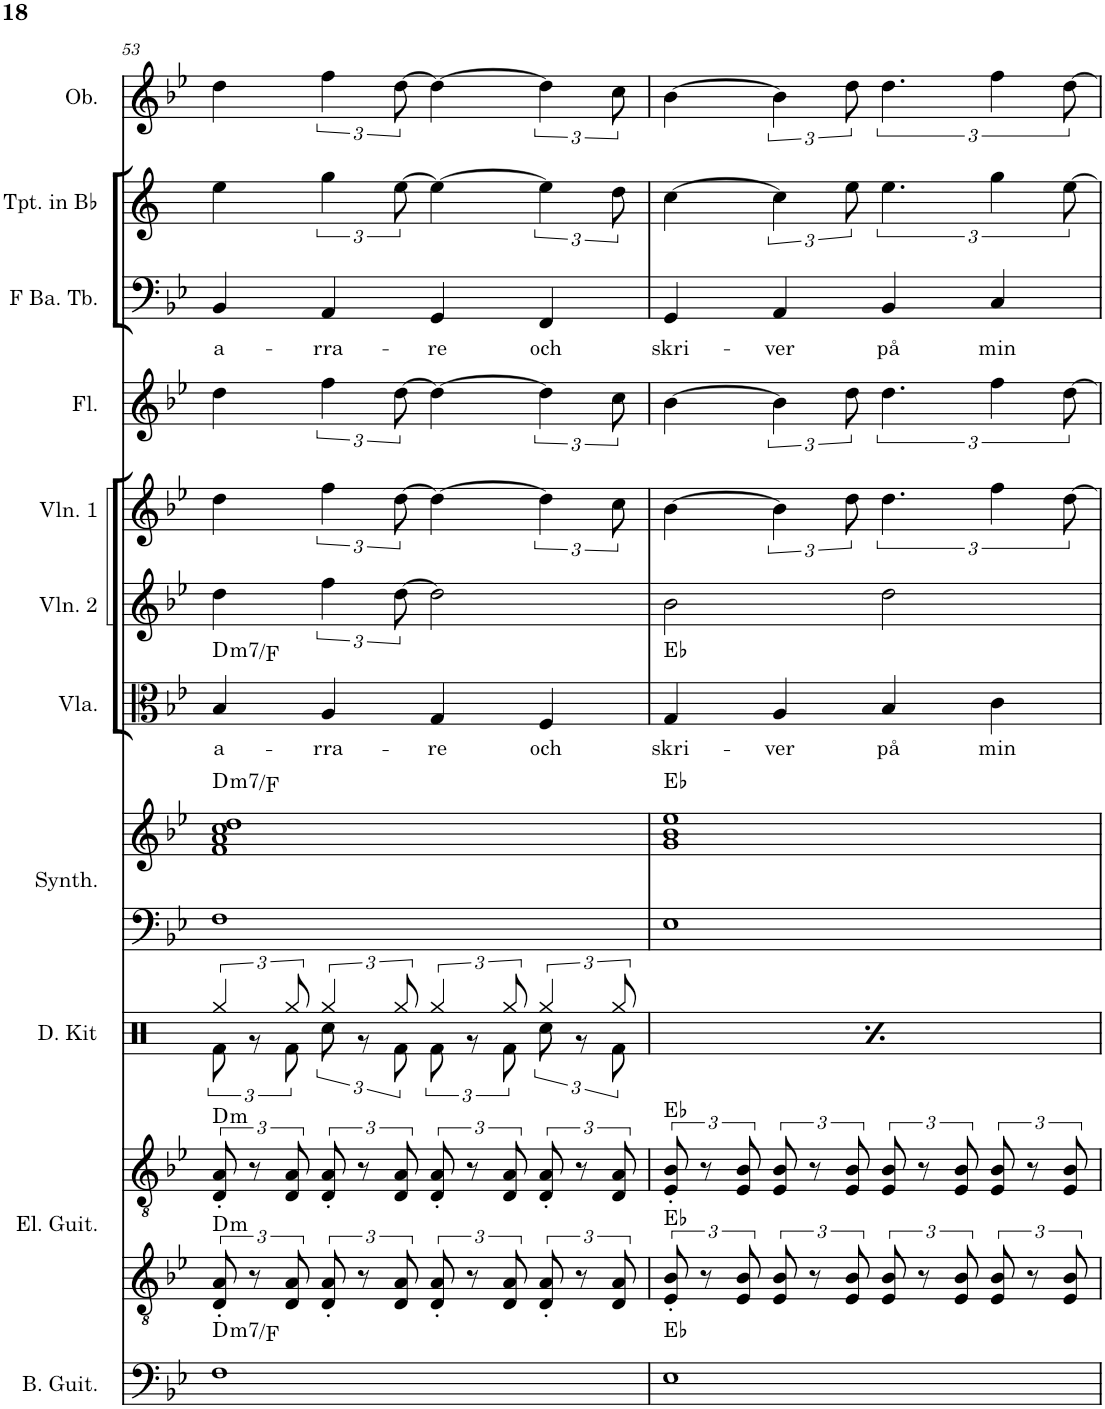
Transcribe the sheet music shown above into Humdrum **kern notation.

**kern	**harte	**kern	**kern	**harte	**kern	**kern	**kern	**harte	**kern	**text	**harte	**kern	**kern	**kern	**kern	**text	**kern	**kern
*part11	*part11	*part10	*part10	*part10	*part9	*part8	*part8	*part8	*part7	*part7	*part7	*part6	*part5	*part4	*part3	*part3	*part2	*part1
*staff13	*	*staff12	*staff11	*	*staff10	*staff9	*staff8	*	*staff7	*staff7	*	*staff6	*staff5	*staff4	*staff3	*staff3	*staff2	*staff1
*I"Bass Guitar	*	*I"Electric Guitar	*	*	*I"Drum Kit	*I"Choir Synthesizer	*	*	*I"Viola	*	*	*I"Violin 2	*I"Violin 1	*I"Flute	*I"F Bass Tuba	*	*I"Trumpet in Bb	*I"Oboe
*I'B. Guit.	*	*I'El. Guit.	*	*	*I'D. Kit	*I'Synth.	*	*	*I'Vla.	*	*	*I'Vln. 2	*I'Vln. 1	*I'Fl.	*I'F Ba. Tb.	*	*I'Tpt. in Bb	*I'Ob.
!!LO:PB:g=z
*clefF4	*	*clefGv2	*clefGv2	*	*clefX	*clefF4	*clefG2	*	*clefC3	*	*	*clefG2	*clefG2	*clefG2	*clefF4	*	*clefG2	*clefG2
*Trd7c12	*	*	*	*	*	*	*	*	*	*	*	*	*	*	*	*	*Trd1c2	*
*k[b-e-]	*	*k[b-e-]	*k[b-e-]	*	*k[]	*k[b-e-]	*k[b-e-]	*	*k[b-e-]	*	*	*k[b-e-]	*k[b-e-]	*k[b-e-]	*k[b-e-]	*	*k[]	*k[b-e-]
*M4/4	*	*M4/4	*M4/4	*	*M4/4	*M4/4	*M4/4	*	*M4/4	*	*	*M4/4	*M4/4	*M4/4	*M4/4	*	*M4/4	*M4/4
=53	=53	=53	=53	=53	=53	=53	=53	=53	=53	=53	=53	=53	=53	=53	=53	=53	=53	=53
*	*	*	*	*	*^	*	*	*	*	*	*	*	*	*	*	*	*	*
!	!LO:H:kt=m7	!	!	!LO:H:n=1:kt=m	!	!	!	!	!	!	!LO:LY:b	!	!	!	!	!	!LO:LY:b	!	!
!	!	!	!	!LO:H:n=2:kt=m	!	!	!	!	!LO:H:kt=m7	!	!	!LO:H:kt=m7	!	!	!	!	!	!	!
1F	D:min7/b3	12D/' 12A/'	12D/' 12A/'	D:min D:min	6Rgg/	12Rf\	1F	1f 1a 1cc 1dd	D:min7/b3	4B-/	a-	D:min7/b3	4dd\	4dd\	4dd\	4BB-/	a-	4ee\	4dd\
.	.	12r	12r	.	.	12r	.	.	.	.	.	.	.	.	.	.	.	.	.
.	.	12D/ 12A/	12D/ 12A/	.	12Rgg/	12Rf\	.	.	.	.	.	.	.	.	.	.	.	.	.
!	!	!	!	!	!	!	!	!	!	!	!LO:LY:b	!	!	!	!	!	!LO:LY:b	!	!
.	.	12D/' 12A/'	12D/' 12A/'	.	6Rgg/	12Rcc\	.	.	.	4A/	-rra-	.	6ff\	6ff\	6ff\	4AA/	-rra-	6gg\	6ff\
.	.	12r	12r	.	.	12r	.	.	.	.	.	.	.	.	.	.	.	.	.
.	.	12D/ 12A/	12D/ 12A/	.	12Rgg/	12Rf\	.	.	.	.	.	.	[12dd\	[12dd\	[12dd\	.	.	[12ee\	[12dd\
!	!	!	!	!	!	!	!	!	!	!	!LO:LY:b	!	!	!	!	!	!LO:LY:b	!	!
.	.	12D/' 12A/'	12D/' 12A/'	.	6Rgg/	12Rf\	.	.	.	4G/	-re	.	2dd\]	4dd\_	4dd\_	4GG/	-re	4ee\_	4dd\_
.	.	12r	12r	.	.	12r	.	.	.	.	.	.	.	.	.	.	.	.	.
.	.	12D/ 12A/	12D/ 12A/	.	12Rgg/	12Rf\	.	.	.	.	.	.	.	.	.	.	.	.	.
!	!	!	!	!	!	!	!	!	!	!	!LO:LY:b	!	!	!	!	!	!LO:LY:b	!	!
.	.	12D/' 12A/'	12D/' 12A/'	.	6Rgg/	12Rcc\	.	.	.	4F/	och	.	.	6dd\]	6dd\]	4FF/	och	6ee\]	6dd\]
.	.	12r	12r	.	.	12r	.	.	.	.	.	.	.	.	.	.	.	.	.
.	.	12D/ 12A/	12D/ 12A/	.	12Rgg/	12Rf\	.	.	.	.	.	.	.	12cc\	12cc\	.	.	12dd\	12cc\
=54	=54	=54	=54	=54	=54	=54	=54	=54	=54	=54	=54	=54	=54	=54	=54	=54	=54	=54	=54
!	!	!	!	!	!	!	!	!	!	!	!LO:LY:b	!	!	!	!	!	!LO:LY:b	!	!
1E-	Eb:maj	12E-/' 12B-/'	12E-/' 12B-/'	Eb:maj Eb:maj	6Rgg/	12Rf\	1E-	1g 1b- 1ee-	Eb:maj	4G/	skri-	Eb:maj	2b-\	[4b-\	[4b-\	4GG/	skri-	[4cc\	[4b-\
.	.	12r	12r	.	.	12r	.	.	.	.	.	.	.	.	.	.	.	.	.
.	.	12E-/ 12B-/	12E-/ 12B-/	.	12Rgg/	12Rf\	.	.	.	.	.	.	.	.	.	.	.	.	.
!	!	!	!	!	!	!	!	!	!	!	!LO:LY:b	!	!	!	!	!	!LO:LY:b	!	!
.	.	12E-/ 12B-/	12E-/ 12B-/	.	6Rgg/	12Rcc\	.	.	.	4A/	-ver	.	.	6b-\]	6b-\]	4AA/	-ver	6cc\]	6b-\]
.	.	12r	12r	.	.	12r	.	.	.	.	.	.	.	.	.	.	.	.	.
.	.	12E-/ 12B-/	12E-/ 12B-/	.	12Rgg/	12Rf\	.	.	.	.	.	.	.	12dd\	12dd\	.	.	12ee\	12dd\
!	!	!	!	!	!	!	!	!	!	!	!LO:LY:b	!	!	!	!	!	!LO:LY:b	!	!
.	.	12E-/ 12B-/	12E-/ 12B-/	.	6Rgg/	12Rf\	.	.	.	4B-/	på	.	2dd\	6.dd\	6.dd\	4BB-/	på	6.ee\	6.dd\
.	.	12r	12r	.	.	12r	.	.	.	.	.	.	.	.	.	.	.	.	.
.	.	12E-/ 12B-/	12E-/ 12B-/	.	12Rgg/	12Rf\	.	.	.	.	.	.	.	.	.	.	.	.	.
!	!	!	!	!	!	!	!	!	!	!	!LO:LY:b	!	!	!	!	!	!LO:LY:b	!	!
.	.	12E-/ 12B-/	12E-/ 12B-/	.	6Rgg/	12Rcc\	.	.	.	4c\	min	.	.	6ff\	6ff\	4C/	min	6gg\	6ff\
.	.	12r	12r	.	.	12r	.	.	.	.	.	.	.	.	.	.	.	.	.
.	.	12E-/ 12B-/	12E-/ 12B-/	.	12Rgg/	12Rf\	.	.	.	.	.	.	.	[12dd\	[12dd\	.	.	[12ee\	[12dd\
*	*	*	*	*	*v	*v	*	*	*	*	*	*	*	*	*	*	*	*	*
=	=	=	=	=	=	=	=	=	=	=	=	=	=	=	=	=	=	=
*-	*-	*-	*-	*-	*-	*-	*-	*-	*-	*-	*-	*-	*-	*-	*-	*-	*-	*-
